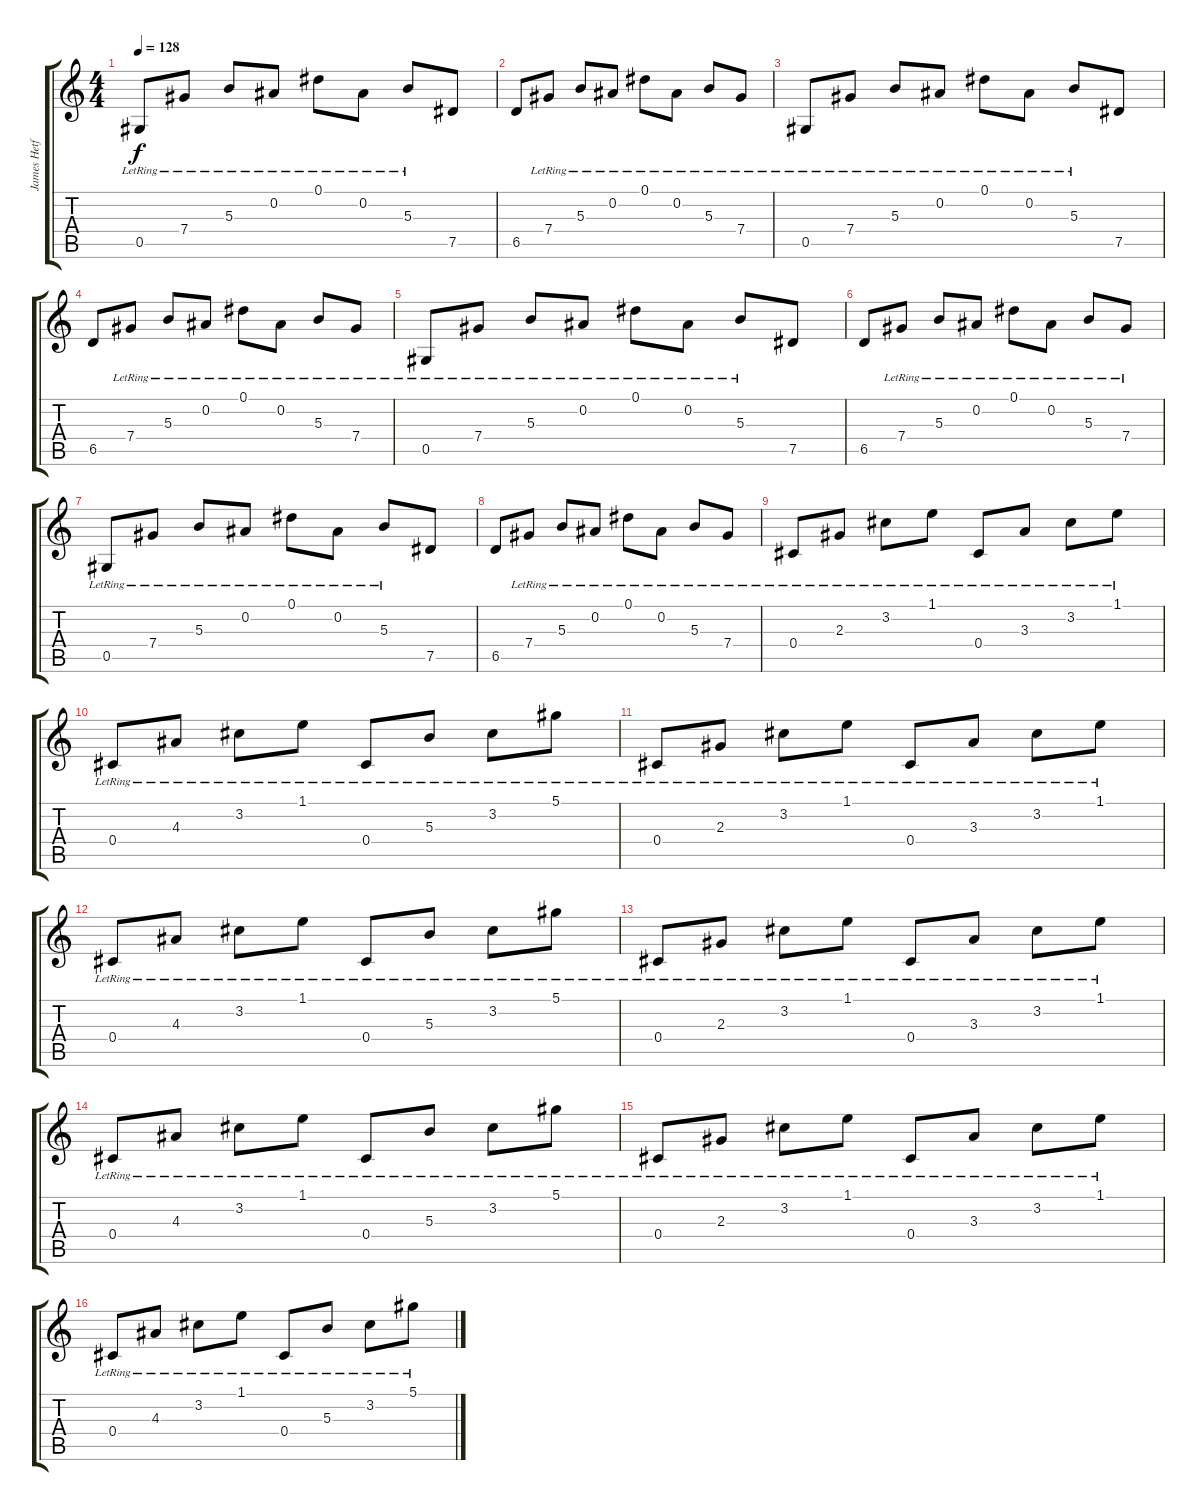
\track ("James Hetfield" "James Hetf") {instrument electricguitarjazz}
\staff {score tabs}
\tuning (Eb4 Bb3 Gb3 Db3 Ab2 Eb2) {hide}
\ts (4 4)
\tempo 128
\clef g2
\ks c
0.5{lr}.8{dy f} 7.4{lr}.8 5.3{lr}.8 0.2{lr}.8 0.1{lr}.8 0.2{lr}.8 5.3{lr}.8 7.5.8 |
6.5.8 7.4{lr}.8 5.3{lr}.8 0.2{lr}.8 0.1{lr}.8 0.2{lr}.8 5.3{lr}.8 7.4{lr}.8 |
0.5{lr}.8 7.4{lr}.8 5.3{lr}.8 0.2{lr}.8 0.1{lr}.8 0.2{lr}.8 5.3{lr}.8 7.5.8 |
6.5.8 7.4{lr}.8 5.3{lr}.8 0.2{lr}.8 0.1{lr}.8 0.2{lr}.8 5.3{lr}.8 7.4{lr}.8 |
0.5{lr}.8 7.4{lr}.8 5.3{lr}.8 0.2{lr}.8 0.1{lr}.8 0.2{lr}.8 5.3{lr}.8 7.5.8 |
6.5.8 7.4{lr}.8 5.3{lr}.8 0.2{lr}.8 0.1{lr}.8 0.2{lr}.8 5.3{lr}.8 7.4{lr}.8 |
0.5{lr}.8 7.4{lr}.8 5.3{lr}.8 0.2{lr}.8 0.1{lr}.8 0.2{lr}.8 5.3{lr}.8 7.5.8 |
6.5.8 7.4{lr}.8 5.3{lr}.8 0.2{lr}.8 0.1{lr}.8 0.2{lr}.8 5.3{lr}.8 7.4{lr}.8 |
0.4{lr}.8 2.3{lr}.8 3.2{lr}.8 1.1{lr}.8 0.4{lr}.8 3.3{lr}.8 3.2{lr}.8 1.1{lr}.8 |
0.4{lr}.8 4.3{lr}.8 3.2{lr}.8 1.1{lr}.8 0.4{lr}.8 5.3{lr}.8 3.2{lr}.8 5.1{lr}.8 |
0.4{lr}.8 2.3{lr}.8 3.2{lr}.8 1.1{lr}.8 0.4{lr}.8 3.3{lr}.8 3.2{lr}.8 1.1{lr}.8 |
0.4{lr}.8 4.3{lr}.8 3.2{lr}.8 1.1{lr}.8 0.4{lr}.8 5.3{lr}.8 3.2{lr}.8 5.1{lr}.8 |
0.4{lr}.8 2.3{lr}.8 3.2{lr}.8 1.1{lr}.8 0.4{lr}.8 3.3{lr}.8 3.2{lr}.8 1.1{lr}.8 |
0.4{lr}.8 4.3{lr}.8 3.2{lr}.8 1.1{lr}.8 0.4{lr}.8 5.3{lr}.8 3.2{lr}.8 5.1{lr}.8 |
0.4{lr}.8 2.3{lr}.8 3.2{lr}.8 1.1{lr}.8 0.4{lr}.8 3.3{lr}.8 3.2{lr}.8 1.1{lr}.8 |
0.4{lr}.8 4.3{lr}.8 3.2{lr}.8 1.1{lr}.8 0.4{lr}.8 5.3{lr}.8 3.2{lr}.8 5.1{lr}.8
